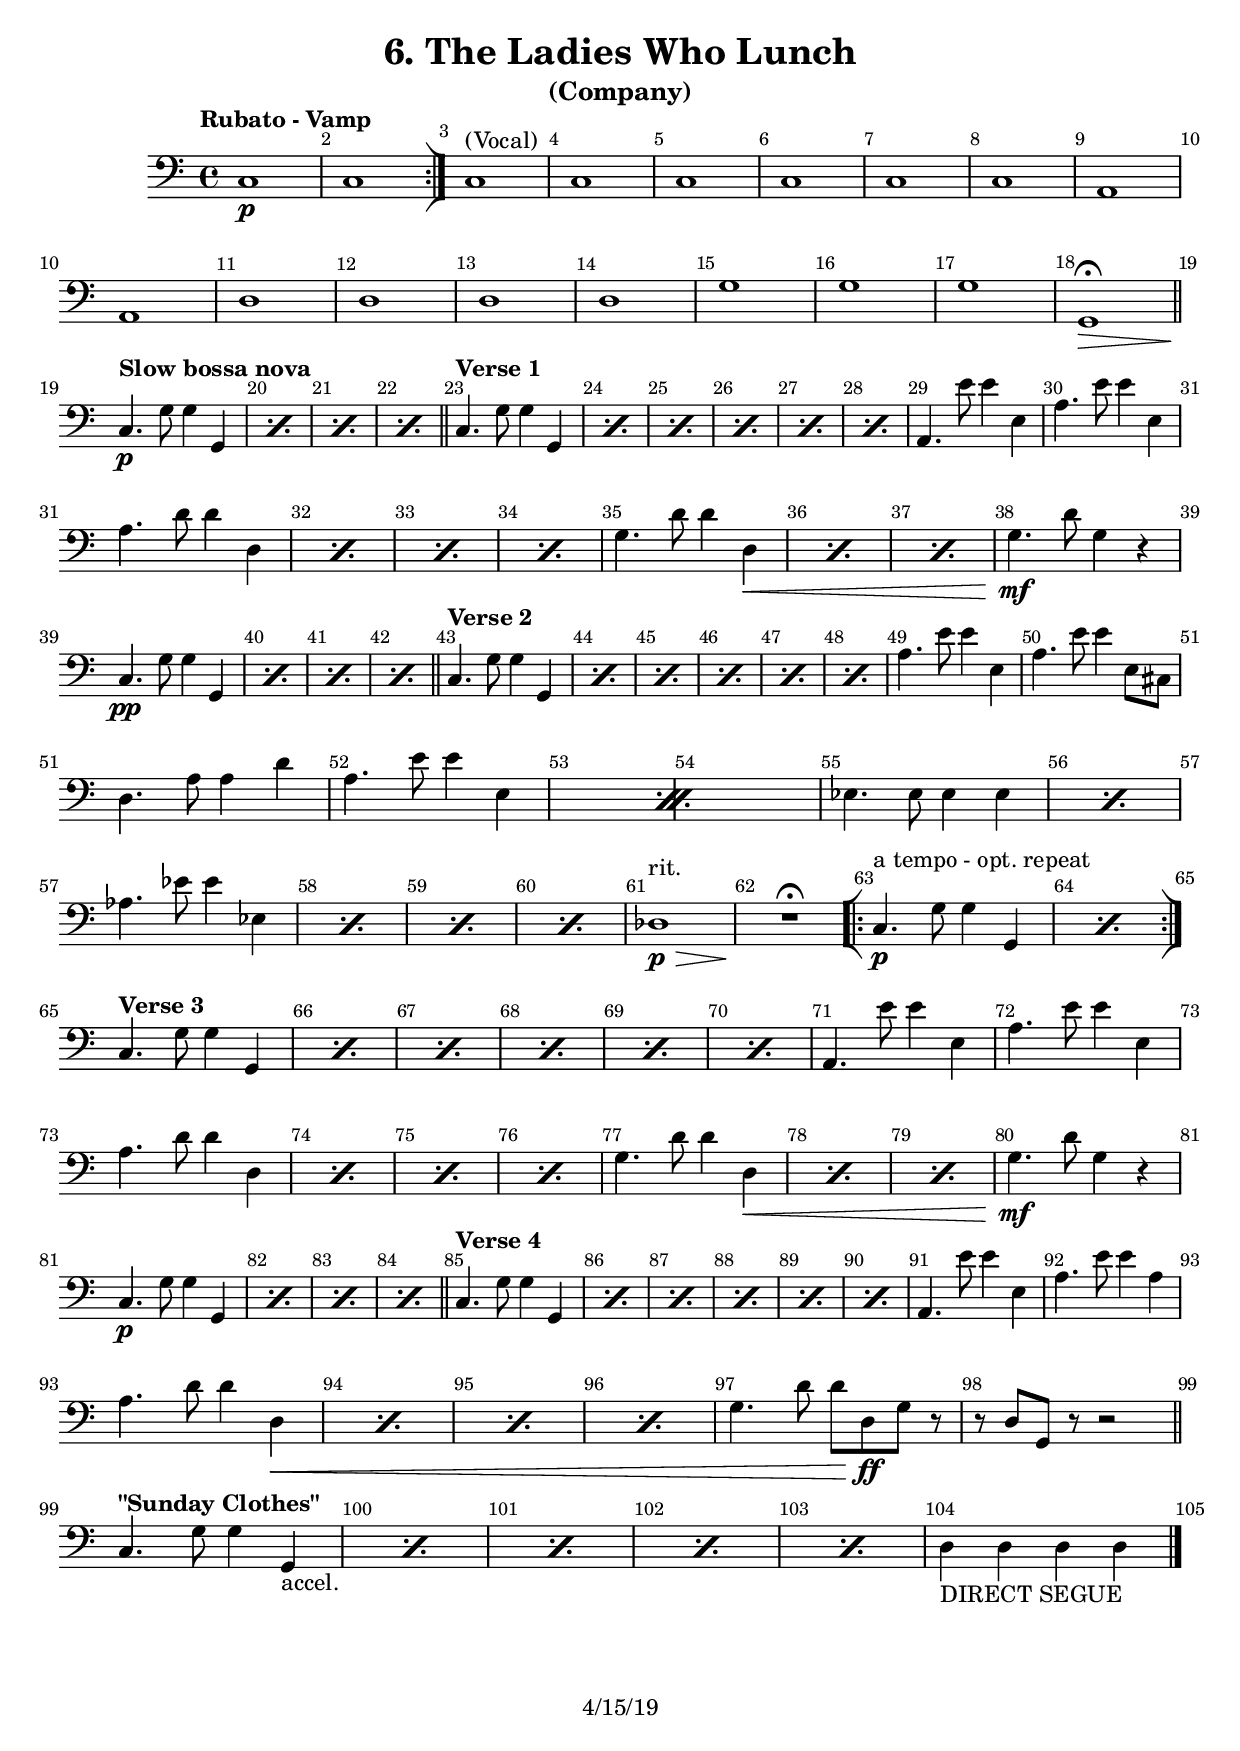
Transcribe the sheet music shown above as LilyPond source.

\header {
  title = "6. The Ladies Who Lunch"
  subtitle = "(Company)"
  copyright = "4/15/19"
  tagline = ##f
}

global = {
  \key c \major
  \time 4/4
  \clef bass
  \tempo "Rubato - Vamp"
  \compressFullBarRests
  \override Score.BarNumber.break-visibility = ##(#t #t #t)
}

\relative c {
  \global
  c1\p c \bar ":|]" c^"(Vocal)" c c c c c a a d d d d g g g g,\fermata \> \bar "||" \break %1-18
  \tempo "Slow bossa nova" \repeat percent 4 { c4.\p g'8 g4 g, } \bar "||" \tempo "Verse 1" \repeat percent 6 { c4. g'8 g4 g, } a4. e''8 e4 e, a4. e'8 e4 e, \break %19-30
  \repeat percent 4 { a4. d8 d4 d, } \repeat percent 3 { g4. d'8 d4 d,\< } g4.\mf d'8 g,4 r \break %31-38
  \repeat percent 4 { c,4.\pp g'8 g4 g, } \bar "||" \tempo "Verse 2" \repeat percent 6 { c4. g'8 g4 g, } a'4. e'8 e4 e, a4. e'8 e4 e,8 cis \break %39-50
  \repeat percent 2 { d4. a'8 a4 d | a4. e'8 e4 e, } \repeat percent 2 { ees4. ees8 ees4 ees4 } \break %51-56
  \repeat percent 4 { aes4. ees'8 ees4 ees,4 } des1^"rit."\p \> R1^\fermataMarkup \! \bar "[|:" \repeat percent 2 { c4.^"a tempo - opt. repeat"\p g'8 g4 g, } \bar ":|]" \break %57-64
  \tempo "Verse 3" \repeat percent 6 { c4. g'8 g4 g, } a4. e''8 e4 e, a4. e'8 e4 e, \break %65-72
  \repeat percent 4 { a4. d8 d4 d, } \repeat percent 3 { g4. d'8 d4 d,\< } g4.\mf d'8 g,4 r \break %73-80
  \repeat percent 4 { c,4.\p g'8 g4 g, } \bar "||" \tempo "Verse 4" \repeat percent 6 { c4. g'8 g4 g, } a4. e''8 e4 e, a4. e'8 e4 a,4 \break %81-92
  \repeat percent 4 { a4. d8 d4 d,\< } g4. d'8 d d,8\ff g r r d g, r r2 \bar "||" \break %93-98
  \tempo "\"Sunday Clothes\"" \repeat percent 5 { c4. g'8 g4 g,_"accel." | } d'4_"DIRECT SEGUE" d d d \bar "|." %Sunday Clothes Extension
}